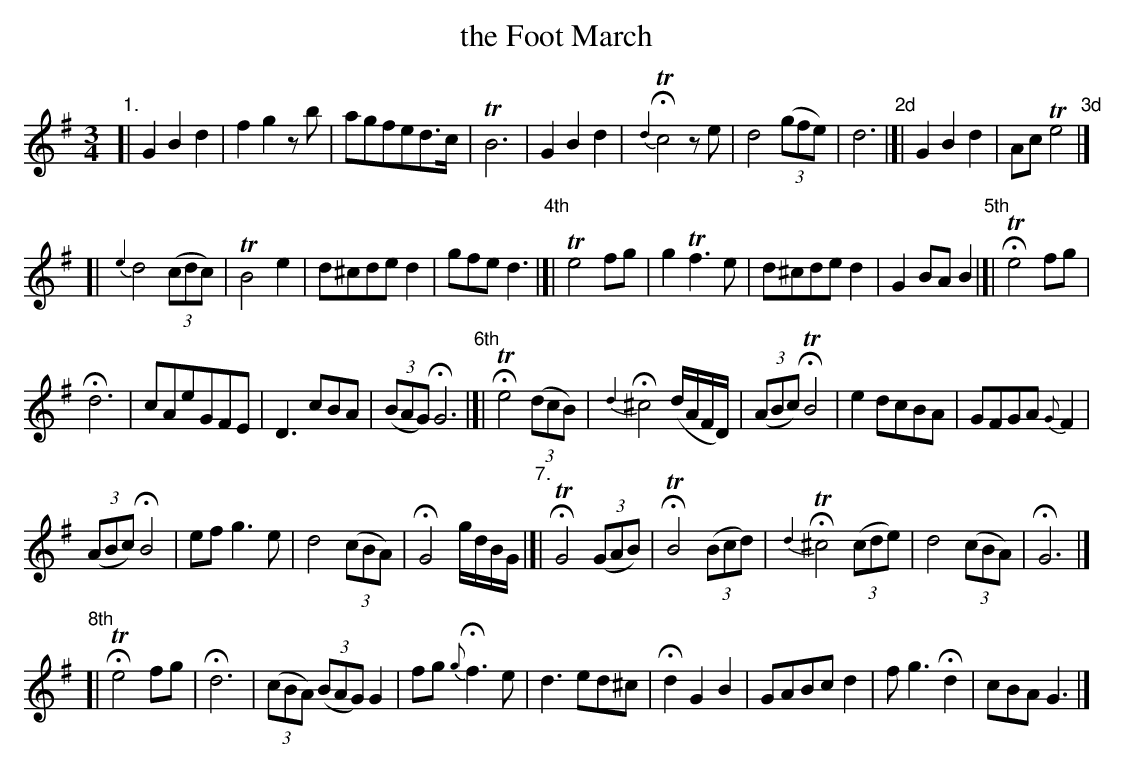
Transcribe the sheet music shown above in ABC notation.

X:1
T: the Foot March
M: 3/4
L: 1/8
K: G
"1."[|\
G2 B2 d2 | f2 g2 zb |\
agfed>c | TB6 |\
G2 B2 d2 | {d2}HTc4 ze |\
d4 (3(gfe) | d6 "2d"|]|\
G2 B2 d2 | Ac Te4 "3d"|]
[|\
{e2}d4 (3(cdc) | TB4 e2 |\
d^cde d2 | gfe d3 "4th"|]|\
Te4 fg | g2 Tf3 e |\
d^cde d2 | G2 BA B2 "5th"|[|\
HTe4 fg |
Hd6 |\
cAeGFE | D3 cBA |\
(3(BAG) HG6 "6th"|]|\
HTe4 (3(dcB) | {d2}H^c4 (d/A/F/D/) |\
(3(ABc) HTB4 | e2 dcBA |\
GFGA {G}F2 |
(3(ABc) HB4 |\
ef g3 e | d4 (3(cBA) |\
HG4 g/d/B/G/ "7."|[|\
HTG4 (3(GAB) | HTB4 (3(Bcd) |\
{d2}HT^c4 (3(cde) | d4 (3(cBA) |\
HG6 |]
"8th"[|\
HTe4 fg | Hd6 |\
(3(cBA) (3(BAG) G2 | fg {g}Hf3 e |\
d3 ed^c | Hd2 G2 B2 |\
GABc d2 | f g3 Hd2 |\
cBA G3 |]
